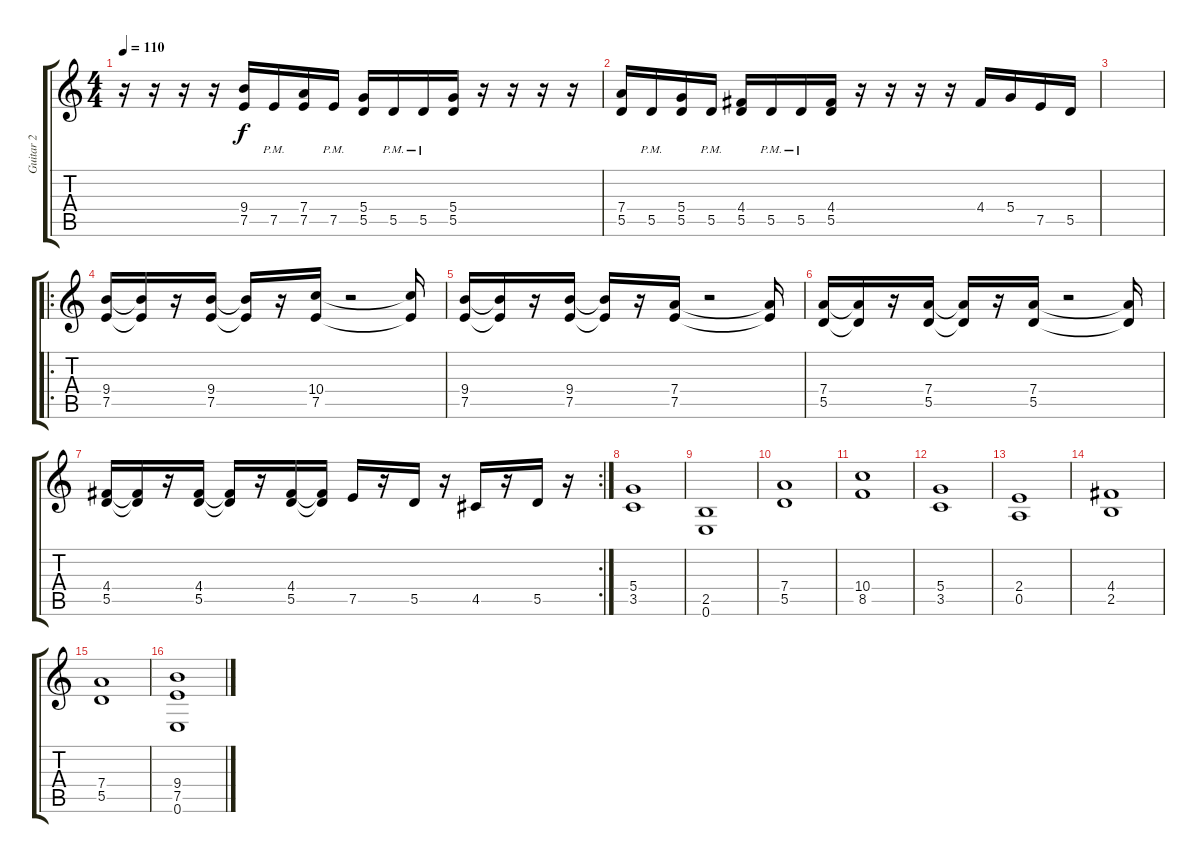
\track ("Guitar 2" "Guitar 2") {instrument distortionguitar}
\staff {score tabs}
\tuning (E4 B3 G3 D3 A2 E2) {hide}
\ts (4 4)
\tempo 110
\clef g2
\ks c
r.16{dy f} r.16 r.16 r.16 (9.4 7.5).16 7.5{pm}.16 (7.4 7.5).16 7.5{pm}.16 (5.4 5.5).16 5.5{pm}.16 5.5{pm}.16 (5.4 5.5).16 r.16 r.16 r.16 r.16 |
(7.4 5.5).16 5.5{pm}.16 (5.4 5.5).16 5.5{pm}.16 (4.4 5.5).16 5.5{pm}.16 5.5{pm}.16 (4.4 5.5).16 r.16 r.16 r.16 r.16 4.4.16 5.4.16 7.5.16 5.5.16 |
|
\ro
(9.4 7.5).16 (9.4{t} 7.5{t}).16 r.16 (9.4 7.5).16 (9.4{t} 7.5{t}).16 r.16 (10.4 7.5).16 r.2 (10.4{t} 7.5{t}).16 |
(9.4 7.5).16 (9.4{t} 7.5{t}).16 r.16 (9.4 7.5).16 (9.4{t} 7.5{t}).16 r.16 (7.4 7.5).16 r.2 (7.4{t} 7.5{t}).16 |
(7.4 5.5).16 (7.4{t} 5.5{t}).16 r.16 (7.4 5.5).16 (7.4{t} 5.5{t}).16 r.16 (7.4 5.5).16 r.2 (7.4{t} 5.5{t}).16 |
\rc 2
(4.4 5.5).16 (4.4{t} 5.5{t}).16 r.16 (4.4 5.5).16 (4.4{t} 5.5{t}).16 r.16 (4.4 5.5).16 (4.4{t} 5.5{t}).16 7.5.16 r.16 5.5.16 r.16 4.5.16 r.16 5.5.16 r.16 |
(5.4 3.5).1 |
(2.5 0.6).1 |
(7.4 5.5).1 |
(10.4 8.5).1 |
(5.4 3.5).1 |
(2.4 0.5).1 |
(4.4 2.5).1 |
(7.4 5.5).1 |
(9.4 7.5 0.6).1
